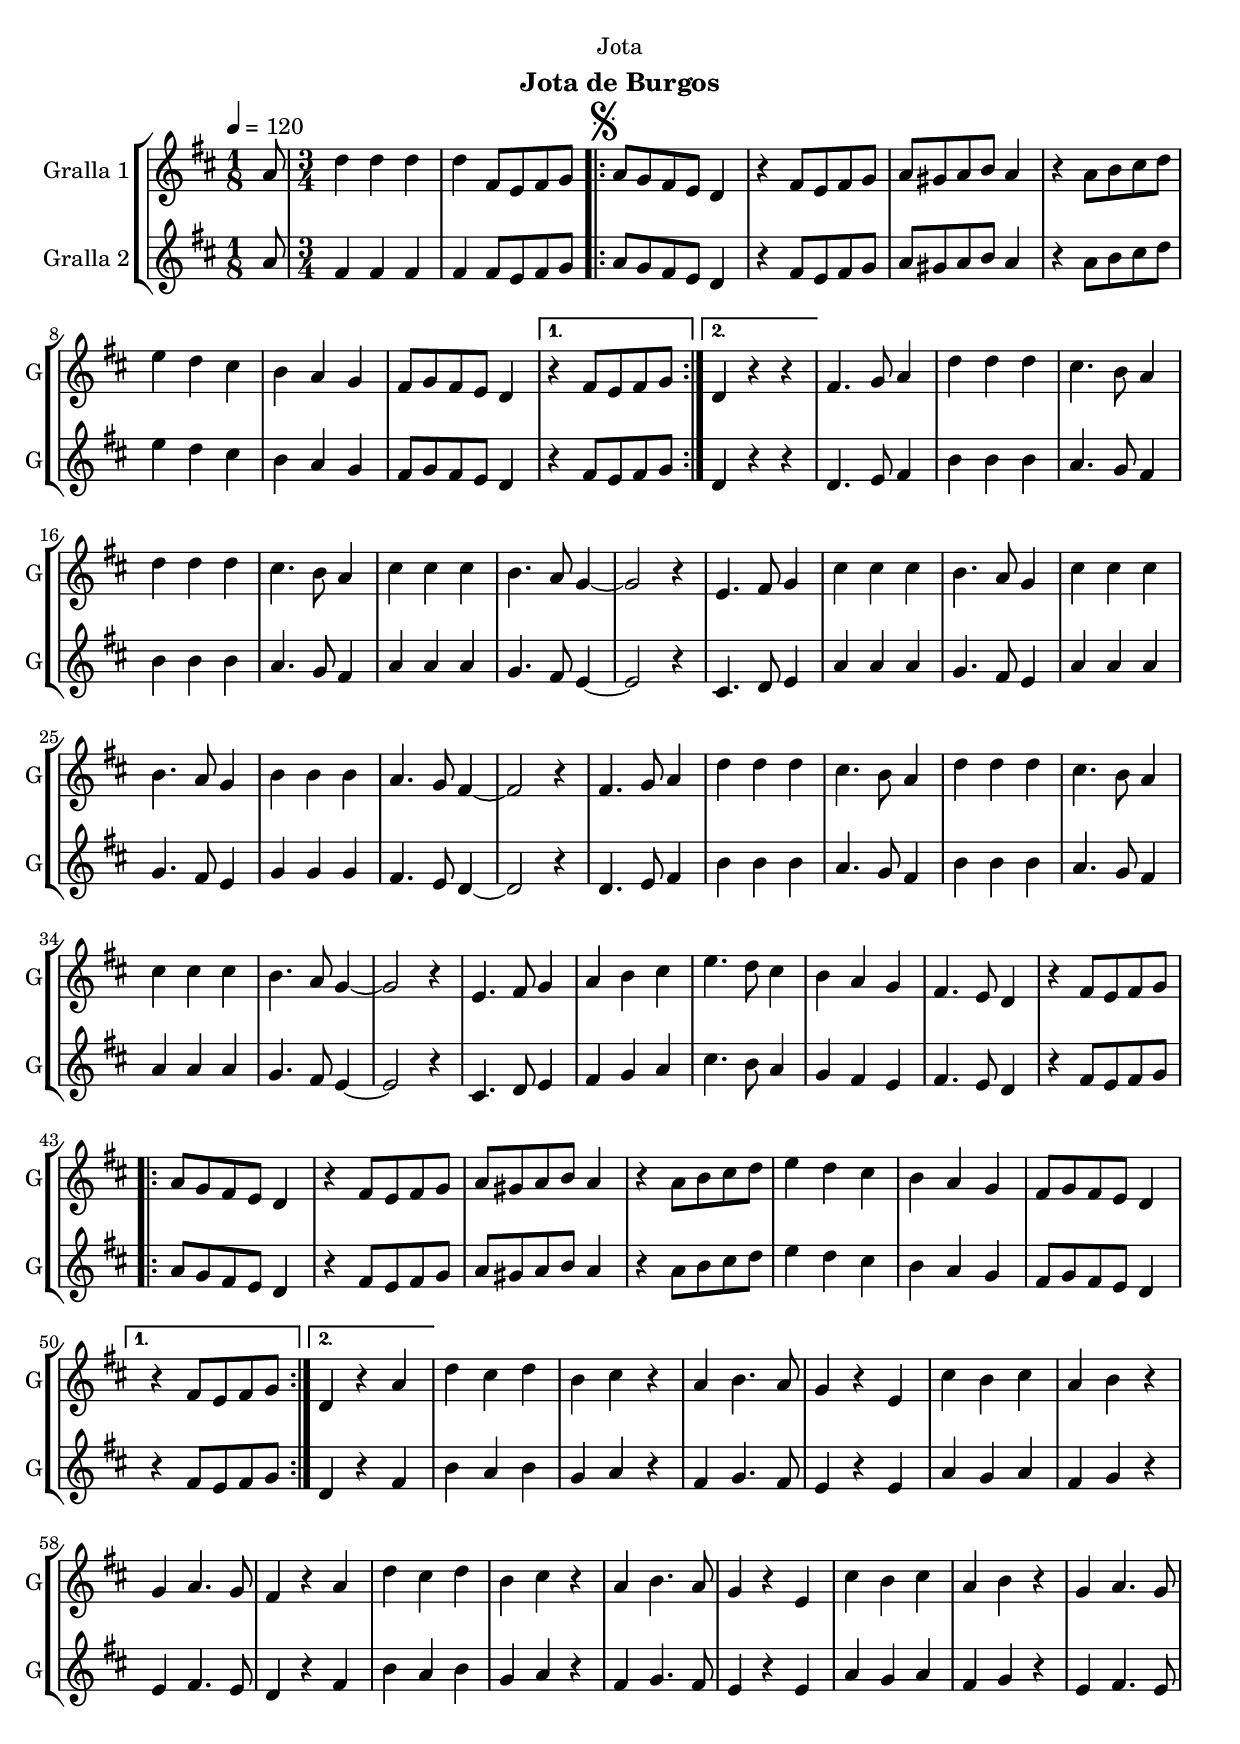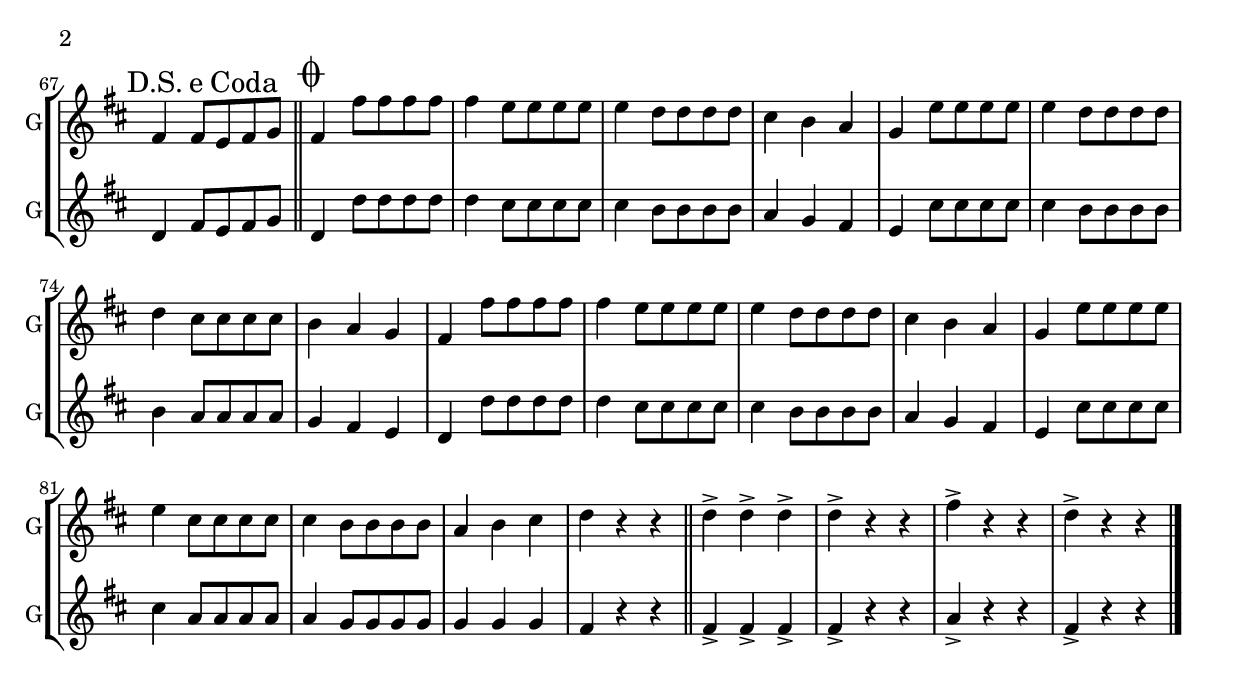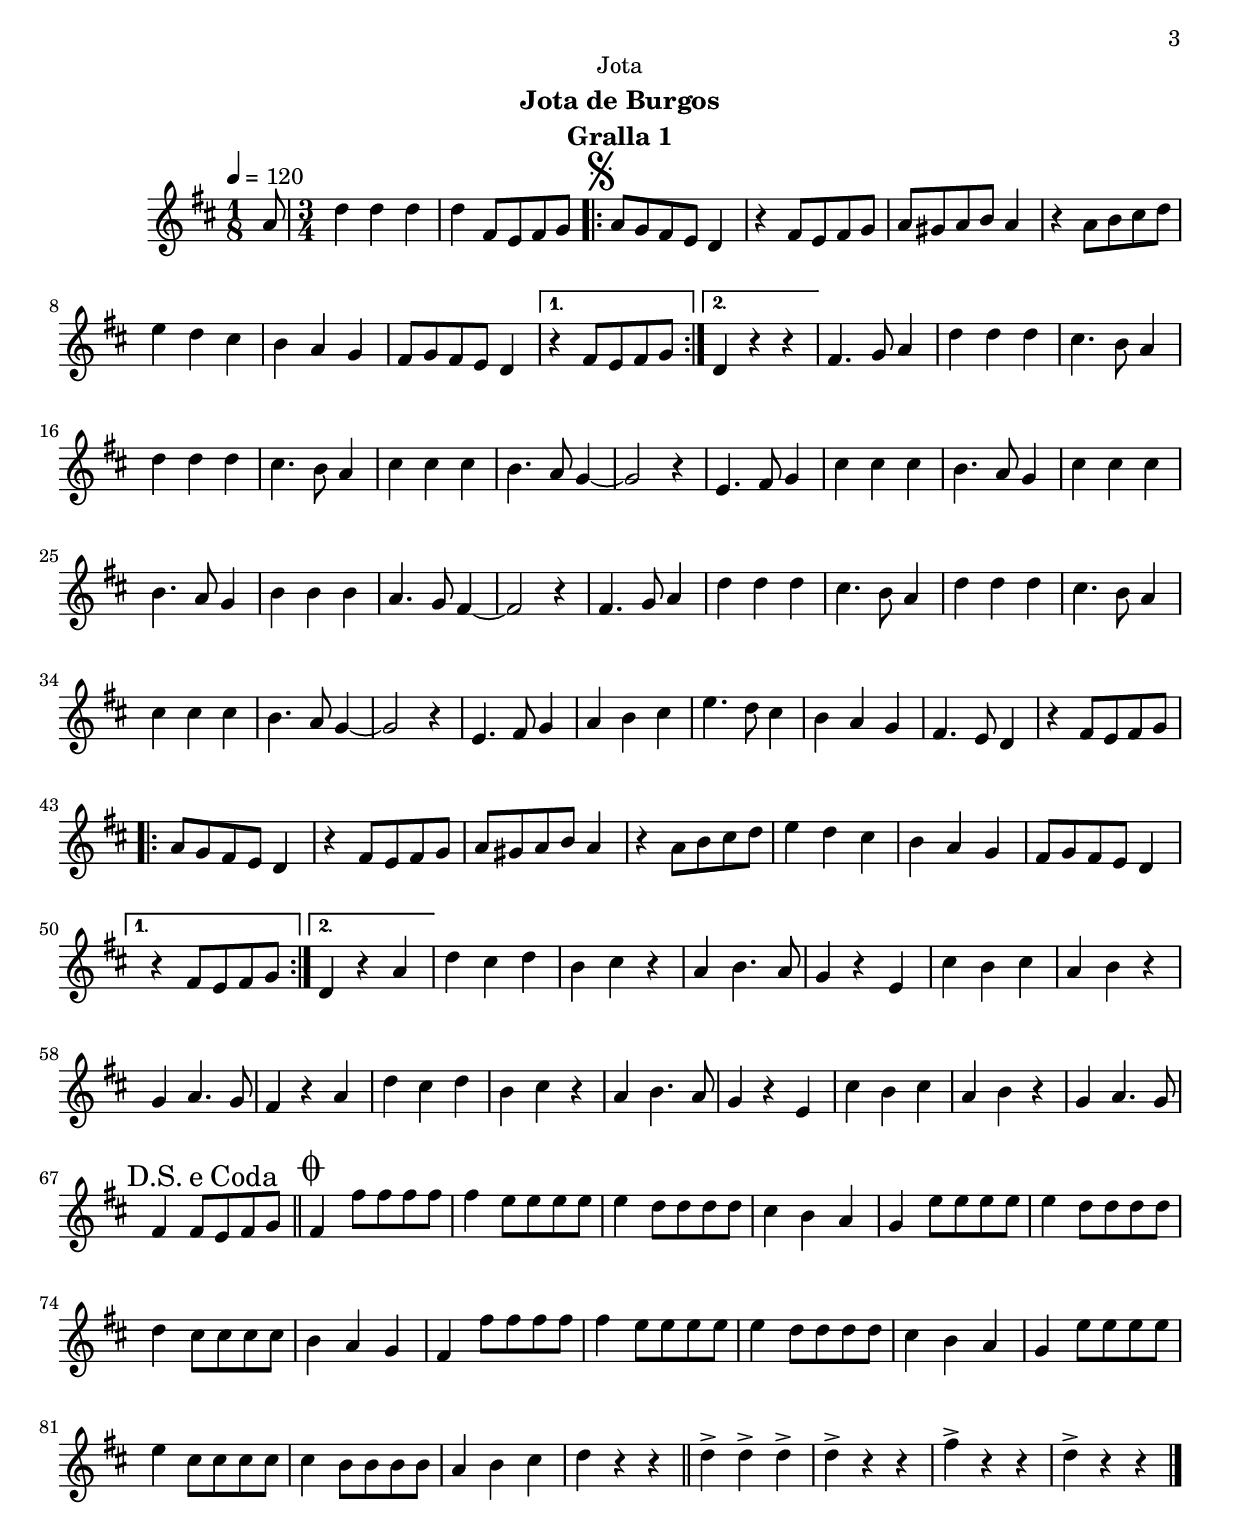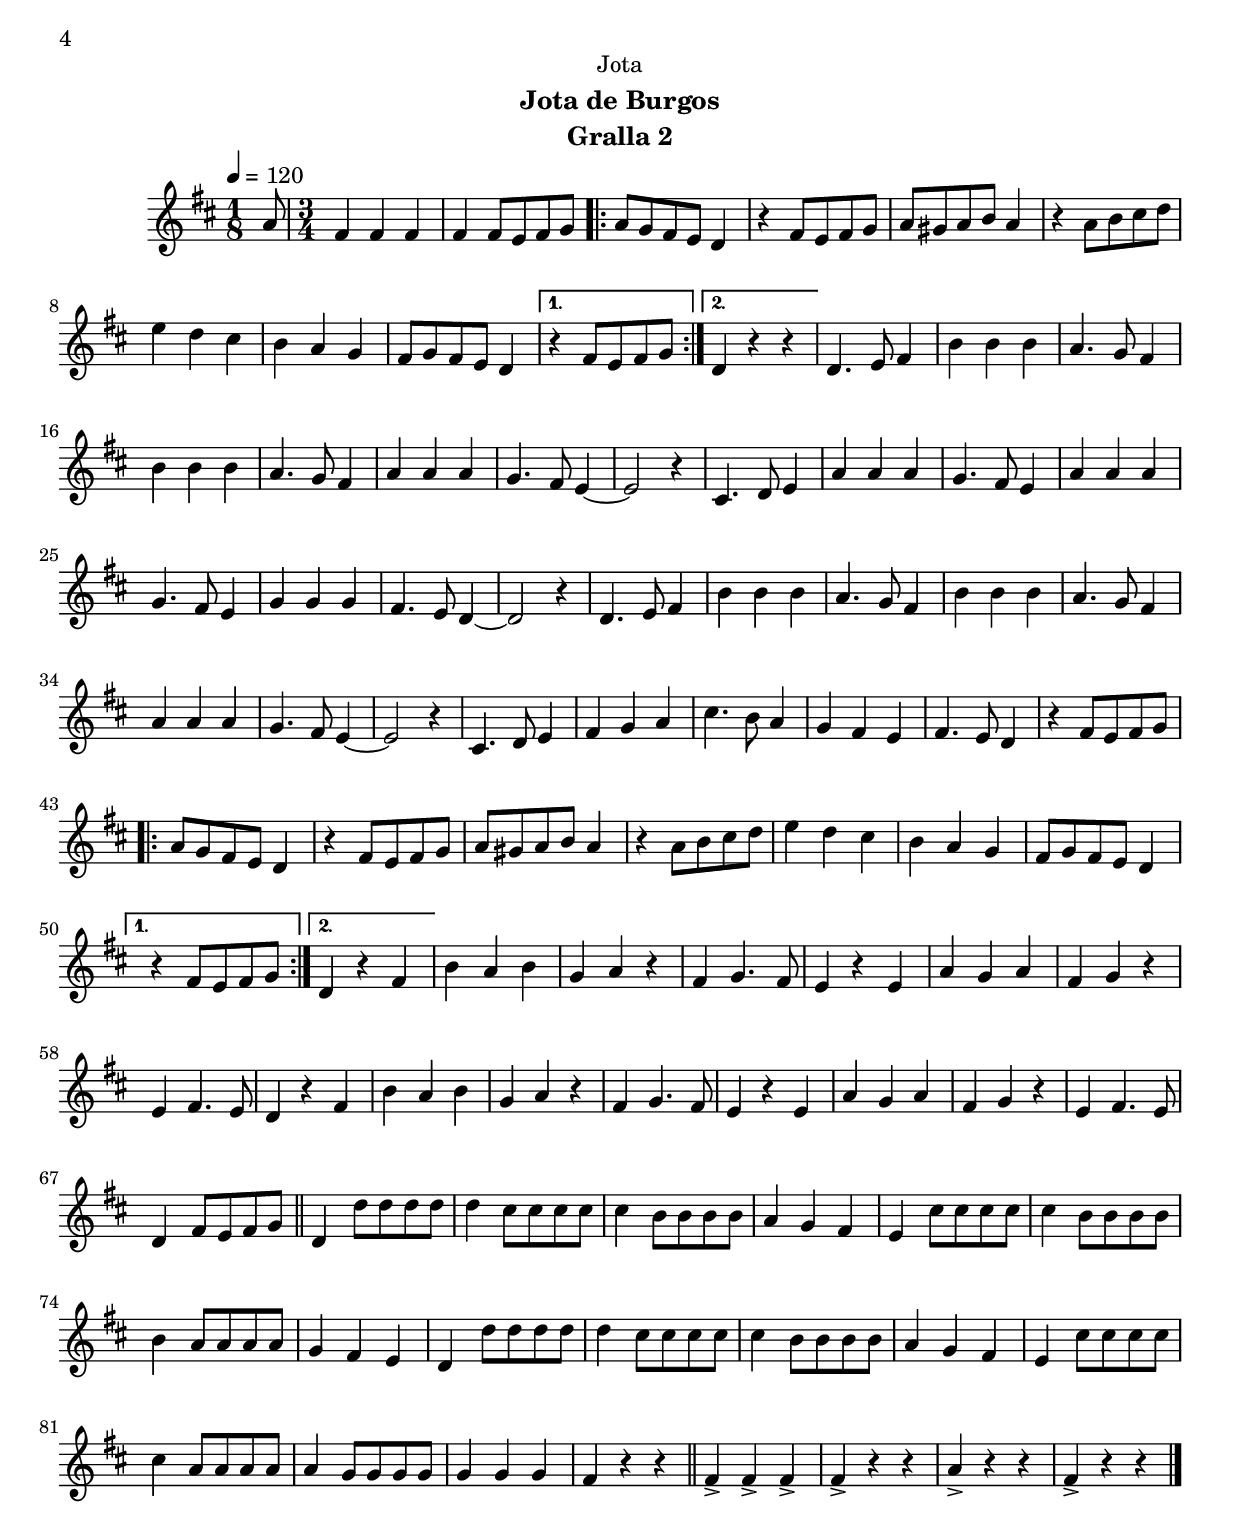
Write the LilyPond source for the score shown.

\version "2.16.2"

\header {
  dedication="Jota"
  title=""
  subtitle="Jota de Burgos"
  subsubtitle=""
  poet=""
  meter=""
  piece=""
  composer=""
  arranger=""
  opus=""
  instrument=""
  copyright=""
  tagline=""
}

liniaroAa =
\relative a'
{
  \tempo 4=120
  \clef treble
  \key d \major
  \time 1/8
  a8  |
  \time 3/4   d4 d d  |
  d4 fis,8 e fis g  |
  \repeat volta 2 { \mark \markup {\musicglyph #"scripts.segno"} a8 g fis e d4  |
  %05
  r4 fis8 e fis g  |
  a8 gis a b a4  |
  r4 a8 b cis d  |
  e4 d cis  |
  b4 a g  |
  %10
  fis8 g fis e d4 }
  \alternative { { r4 fis8 e fis g }
  { d4 r r } }
  fis4. g8 a4  |
  d4 d d  |
  %15
  cis4. b8 a4  |
  d4 d d  |
  cis4. b8 a4  |
  cis4 cis cis  |
  b4. a8 g4 ~  |
  %20
  g2 r4  |
  e4. fis8 g4  |
  cis4 cis cis  |
  b4. a8 g4  |
  cis4 cis cis  |
  %25
  b4. a8 g4  |
  b4 b b  |
  a4. g8 fis4 ~  |
  fis2 r4  |
  fis4. g8 a4  |
  %30
  d4 d d  |
  cis4. b8 a4  |
  d4 d d  |
  cis4. b8 a4  |
  cis4 cis cis  |
  %35
  b4. a8 g4 ~  |
  g2 r4  |
  e4. fis8 g4  |
  a4 b cis  |
  e4. d8 cis4  |
  %40
  b4 a g  |
  fis4. e8 d4  |
  r4 fis8 e fis g  |
  \repeat volta 2 { a8 g fis e d4  |
  r4 fis8 e fis g  |
  %45
  a8 gis a b a4  |
  r4 a8 b cis d  |
  e4 d cis  |
  b4 a g  |
  fis8 g fis e d4 }
  %50
  \alternative { { r4 fis8 e fis g }
  { d4 r a' } }
  d4 cis d  |
  b4 cis r  |
  a4 b4. a8  |
  %55
  g4 r e  |
  cis'4 b cis  |
  a4 b r  |
  g4 a4. g8  |
  fis4 r a  |
  %60
  d4 cis d  |
  b4 cis r  |
  a4 b4. a8  |
  g4 r e  |
  cis'4 b cis  |
  %65
  a4 b r  |
  g4 a4. g8  |
  \mark \markup {D.S. e Coda} fis4 fis8 e fis g  \bar "||"
  \mark \markup {\musicglyph #"scripts.coda"} fis4 fis'8 fis fis fis  |
  fis4 e8 e e e  |
  %70
  e4 d8 d d d  |
  cis4 b a  |
  g4 e'8 e e e  |
  e4 d8 d d d  |
  d4 cis8 cis cis cis  |
  %75
  b4 a g  |
  fis4 fis'8 fis fis fis  |
  fis4 e8 e e e  |
  e4 d8 d d d  |
  cis4 b a  |
  %80
  g4 e'8 e e e  |
  e4 cis8 cis cis cis  |
  cis4 b8 b b b  |
  a4 b cis  |
  d4 r r  \bar "||"
  %85
  d4-> d-> d->  |
  d4-> r r  |
  fis4-> r r  |
  d4-> r r  \bar "|."
}

liniaroAb =
\relative a'
{
  \tempo 4=120
  \clef treble
  \key d \major
  \time 1/8
  a8  |
  \time 3/4   fis4 fis fis  |
  fis4 fis8 e fis g  |
  \repeat volta 2 { a8 g fis e d4  |
  %05
  r4 fis8 e fis g  |
  a8 gis a b a4  |
  r4 a8 b cis d  |
  e4 d cis  |
  b4 a g  |
  %10
  fis8 g fis e d4 }
  \alternative { { r4 fis8 e fis g }
  { d4 r r } }
  d4. e8 fis4  |
  b4 b b  |
  %15
  a4. g8 fis4  |
  b4 b b  |
  a4. g8 fis4  |
  a4 a a  |
  g4. fis8 e4 ~  |
  %20
  e2 r4  |
  cis4. d8 e4  |
  a4 a a  |
  g4. fis8 e4  |
  a4 a a  |
  %25
  g4. fis8 e4  |
  g4 g g  |
  fis4. e8 d4 ~  |
  d2 r4  |
  d4. e8 fis4  |
  %30
  b4 b b  |
  a4. g8 fis4  |
  b4 b b  |
  a4. g8 fis4  |
  a4 a a  |
  %35
  g4. fis8 e4 ~  |
  e2 r4  |
  cis4. d8 e4  |
  fis4 g a  |
  cis4. b8 a4  |
  %40
  g4 fis e  |
  fis4. e8 d4  |
  r4 fis8 e fis g  |
  \repeat volta 2 { a8 g fis e d4  |
  r4 fis8 e fis g  |
  %45
  a8 gis a b a4  |
  r4 a8 b cis d  |
  e4 d cis  |
  b4 a g  |
  fis8 g fis e d4 }
  %50
  \alternative { { r4 fis8 e fis g }
  { d4 r fis } }
  b4 a b  |
  g4 a r  |
  fis4 g4. fis8  |
  %55
  e4 r e  |
  a4 g a  |
  fis4 g r  |
  e4 fis4. e8  |
  d4 r fis  |
  %60
  b4 a b  |
  g4 a r  |
  fis4 g4. fis8  |
  e4 r e  |
  a4 g a  |
  %65
  fis4 g r  |
  e4 fis4. e8  |
  d4 fis8 e fis g  \bar "||"
  d4 d'8 d d d  |
  d4 cis8 cis cis cis  |
  %70
  cis4 b8 b b b  |
  a4 g fis  |
  e4 cis'8 cis cis cis  |
  cis4 b8 b b b  |
  b4 a8 a a a  |
  %75
  g4 fis e  |
  d4 d'8 d d d  |
  d4 cis8 cis cis cis  |
  cis4 b8 b b b  |
  a4 g fis  |
  %80
  e4 cis'8 cis cis cis  |
  cis4 a8 a a a  |
  a4 g8 g g g  |
  g4 g g  |
  fis4 r r  \bar "||"
  %85
  fis4-> fis-> fis->  |
  fis4-> r r  |
  a4-> r r  |
  fis4-> r r  \bar "|."
}

\bookpart {
  \score {
    \new StaffGroup {
      \override Score.RehearsalMark #'self-alignment-X = #LEFT
      <<
        \new Staff \with {instrumentName = #"Gralla 1" shortInstrumentName = #"G"} \liniaroAa
        \new Staff \with {instrumentName = #"Gralla 2" shortInstrumentName = #"G"} \liniaroAb
      >>
    }
    \layout {}
  }
  \score { \unfoldRepeats
    \new StaffGroup {
      \override Score.RehearsalMark #'self-alignment-X = #LEFT
      <<
        \new Staff \with {instrumentName = #"Gralla 1" shortInstrumentName = #"G"} \liniaroAa
        \new Staff \with {instrumentName = #"Gralla 2" shortInstrumentName = #"G"} \liniaroAb
      >>
    }
    \midi {
      \set Staff.midiInstrument = "oboe"
      \set DrumStaff.midiInstrument = "drums"
    }
  }
}

\bookpart {
  \header {instrument="Gralla 1"}
  \score {
    \new StaffGroup {
      \override Score.RehearsalMark #'self-alignment-X = #LEFT
      <<
        \new Staff \liniaroAa
      >>
    }
    \layout {}
  }
  \score { \unfoldRepeats
    \new StaffGroup {
      \override Score.RehearsalMark #'self-alignment-X = #LEFT
      <<
        \new Staff \liniaroAa
      >>
    }
    \midi {
      \set Staff.midiInstrument = "oboe"
      \set DrumStaff.midiInstrument = "drums"
    }
  }
}

\bookpart {
  \header {instrument="Gralla 2"}
  \score {
    \new StaffGroup {
      \override Score.RehearsalMark #'self-alignment-X = #LEFT
      <<
        \new Staff \liniaroAb
      >>
    }
    \layout {}
  }
  \score { \unfoldRepeats
    \new StaffGroup {
      \override Score.RehearsalMark #'self-alignment-X = #LEFT
      <<
        \new Staff \liniaroAb
      >>
    }
    \midi {
      \set Staff.midiInstrument = "oboe"
      \set DrumStaff.midiInstrument = "drums"
    }
  }
}

